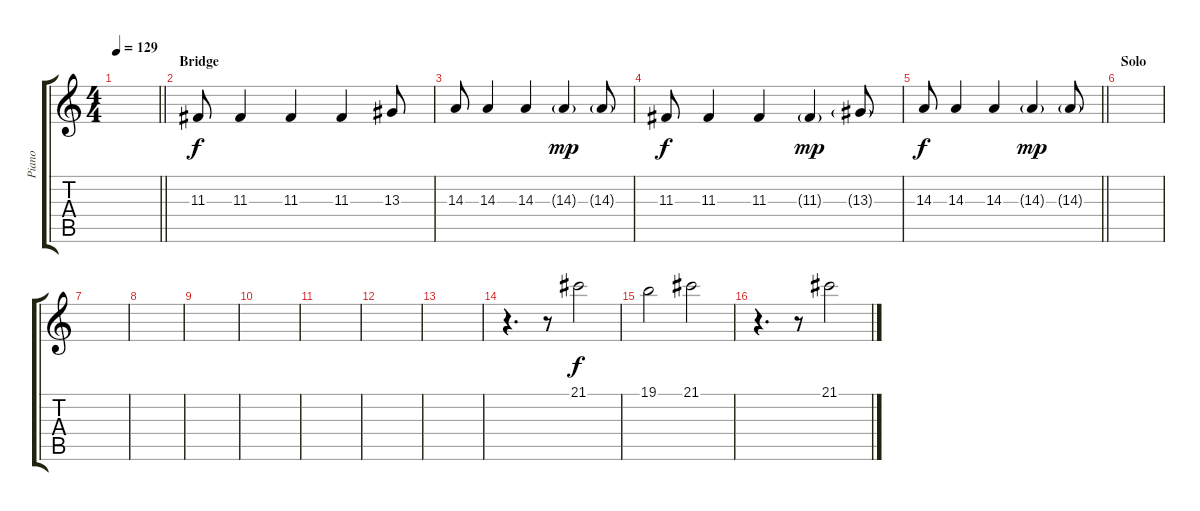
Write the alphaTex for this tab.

\track ("Piano" "Piano") {instrument honkytonkpiano}
\staff {score tabs}
\tuning (E4 B3 G3 D3 A2 E2) {hide}
\ts (4 4)
\tempo 129
\clef g2
\barLineRight lightlight
\ks c
|
\section ("" "Bridge")
11.3.8 11.3.4 11.3.4 11.3.4 13.3.8 |
14.3.8 14.3.4 14.3.4 14.3{g}.4{dy mp} 14.3{g}.8 |
11.3.8{dy f} 11.3.4 11.3.4 11.3{g}.4{dy mp} 13.3{g}.8 |
\barLineRight lightlight
14.3.8{dy f} 14.3.4 14.3.4 14.3{g}.4{dy mp} 14.3{g}.8 |
\section ("" "Solo")
|
|
|
|
|
|
|
|
r.4{d} r.8 21.1.2{dy f} |
19.1.2 21.1.2 |
r.4{d} r.8 21.1.2
